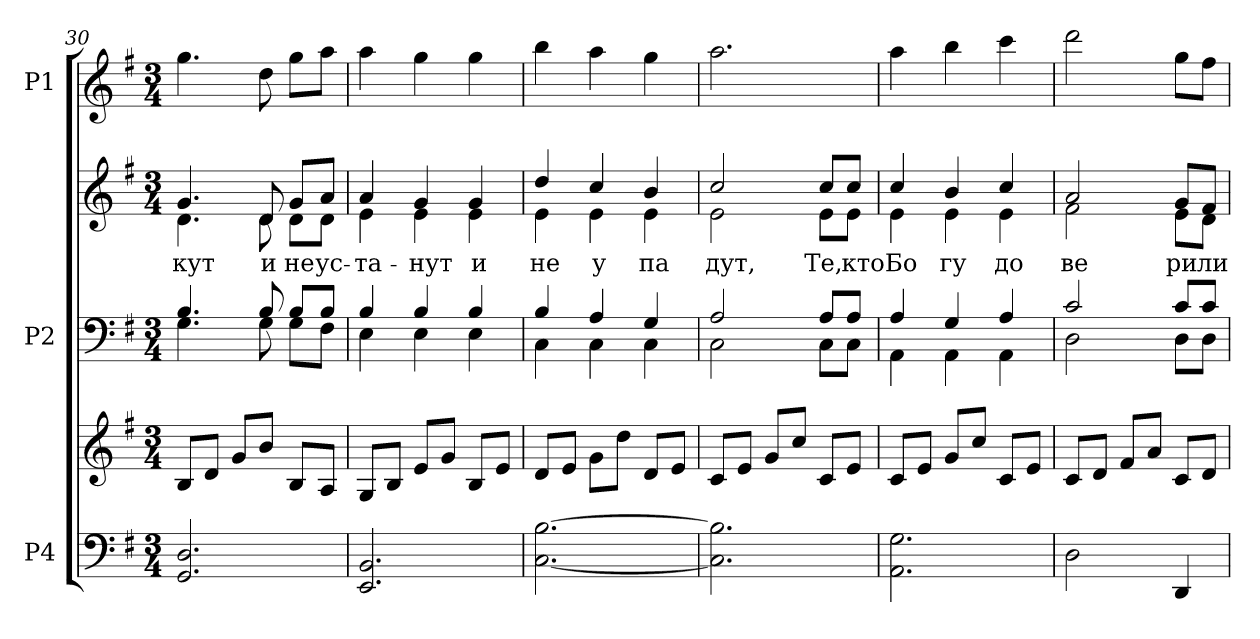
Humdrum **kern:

**kern	**kern	**kern	**kern	**text	**kern
*part3	*part3	*part2	*part2	*part2	*part1
*staff5	*staff4	*staff3	*staff2	*staff2	*staff1
*I"P4	*	*I"P2	*	*	*I"P1
*clefF4	*clefG2	*clefF4	*clefG2	*	*clefG2
*k[f#]	*k[f#]	*k[f#]	*k[f#]	*	*k[f#]
*G:	*G:	*G:	*G:	*	*G:
*M3/4	*M3/4	*M3/4	*M3/4	*	*M3/4
=30	=30	=30	=30	=30	=30
*	*	*^	*	*	*
!	!	!	!	!	!LO:LY:b:color=#000000	!
*	*	*	*	*^	*	*
2.GGi/ 2.Di	8Bi/L	4.Bi/	4.Gi\	4.gi/	4.di\	-кут	4.ggi\
.	8di/J	.	.	.	.	.	.
.	8gi/L	.	.	.	.	.	.
!	!	!	!	!	!	!LO:LY:b:color=#000000	!
.	8bi/J	8Bi/	8Gi\	8di/	8di\	и	8ddi\
!	!	!	!	!	!	!LO:LY:b:color=#000000	!
.	8Bi/L	8Bi/L	8Gi\L	8gi/L	8di\L	не	8ggi\L
!	!	!	!	!	!	!LO:LY:b:color=#000000	!
.	8Ai/J	8Bi/J	8F#i\J	8ai/J	8di\J	ус-	8aai\J
=31	=31	=31	=31	=31	=31	=31	=31
!	!	!	!	!	!	!LO:LY:b:color=#000000	!
2.EEi/ 2.BBi	8Gi/L	4Bi/	4Ei\	4ai/	4ei\	-та-	4aai\
.	8Bi/J	.	.	.	.	.	.
!	!	!	!	!	!	!LO:LY:b:color=#000000	!
.	8ei/L	4Bi/	4Ei\	4gi/	4ei\	-нут	4ggi\
.	8gi/J	.	.	.	.	.	.
!	!	!	!	!	!	!LO:LY:b:color=#000000	!
.	8Bi/L	4Bi/	4Ei\	4gi/	4ei\	и	4ggi\
.	8ei/J	.	.	.	.	.	.
!!LO:LB:g=z
=32	=32	=32	=32	=32	=32	=32	=32
!	!	!	!	!	!	!LO:LY:b:color=#000000	!
[<2.Ci\ [>2.Bi	8di/L	4Bi/	4Ci\	4ddi/	4ei\	не	4bbi\
.	8ei/J	.	.	.	.	.	.
!	!	!	!	!	!	!LO:LY:b:color=#000000	!
.	8gi\L	4Ai/	4Ci\	4cci/	4ei\	у	4aai\
.	8ddi\J	.	.	.	.	.	.
!	!	!	!	!	!	!LO:LY:b:color=#000000	!
.	8di/L	4Gi/	4Ci\	4bi/	4ei\	па	4ggi\
.	8ei/J	.	.	.	.	.	.
=33	=33	=33	=33	=33	=33	=33	=33
!	!	!	!	!	!	!LO:LY:b:color=#000000	!
2.Ci\] 2.Bi]	8ci/L	2Ai/	2Ci\	2cci/	2ei\	дут,	2.aai\
.	8ei/J	.	.	.	.	.	.
.	8gi/L	.	.	.	.	.	.
.	8cci/J	.	.	.	.	.	.
!	!	!	!	!	!	!LO:LY:b:color=#000000	!
.	8ci/L	8Ai/L	8Ci\L	8cci/L	8ei\L	Те,	.
!	!	!	!	!	!	!LO:LY:b:color=#000000	!
.	8ei/J	8Ai/J	8Ci\J	8cci/J	8ei\J	кто	.
=34	=34	=34	=34	=34	=34	=34	=34
!	!	!	!	!	!	!LO:LY:b:color=#000000	!
2.AAi\ 2.Gi	8ci/L	4Ai/	4AAi\	4cci/	4ei\	Бо	4aai\
.	8ei/J	.	.	.	.	.	.
!	!	!	!	!	!	!LO:LY:b:color=#000000	!
.	8gi/L	4Gi/	4AAi\	4bi/	4ei\	гу	4bbi\
.	8cci/J	.	.	.	.	.	.
!	!	!	!	!	!	!LO:LY:b:color=#000000	!
.	8ci/L	4Ai/	4AAi\	4cci/	4ei\	до	4ccci\
.	8ei/J	.	.	.	.	.	.
=35	=35	=35	=35	=35	=35	=35	=35
!	!	!	!	!	!	!LO:LY:b:color=#000000	!
2Di\	8ci/L	2ci/	2Di\	2ai/	2f#i\	ве	2dddi\
.	8di/J	.	.	.	.	.	.
.	8f#i/L	.	.	.	.	.	.
.	8ai/J	.	.	.	.	.	.
!	!	!	!	!	!	!LO:LY:b:color=#000000	!
4DDi/	8ci/L	8ci/L	8Di\L	8gi/L	8ei\L	ри	8ggi\L
!	!	!	!	!	!	!LO:LY:b:color=#000000	!
.	8di/J	8ci/J	8Di\J	8f#i/J	8di\J	ли	8ff#i\J
*	*	*v	*v	*	*	*	*
*	*	*	*v	*v	*	*
=	=	=	=	=	=
*-	*-	*-	*-	*-	*-
